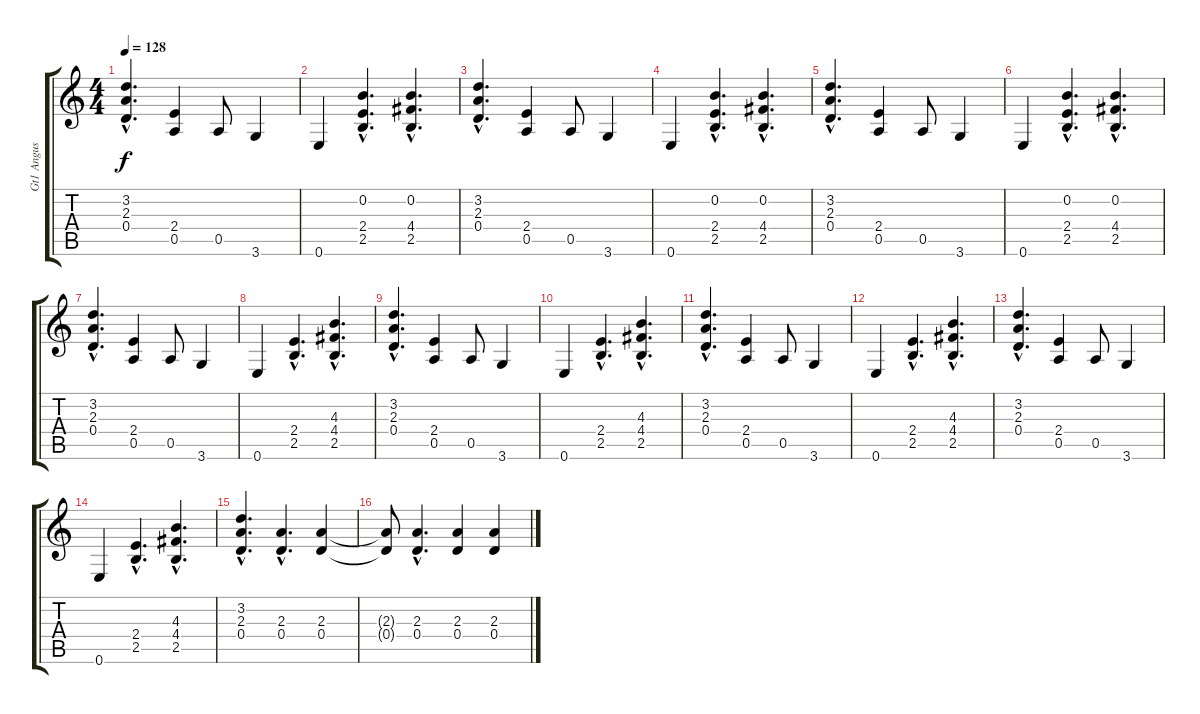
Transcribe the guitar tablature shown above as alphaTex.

\track ("Gt1 Angus" "Gt1 Angus") {instrument distortionguitar}
\staff {score tabs}
\tuning (E4 B3 G3 D3 A2 E2) {hide}
\ts (4 4)
\tempo 128
\clef g2
\ks c
(3.2{hac} 2.3{hac} 0.4{hac}).4{d dy f} (2.4 0.5).4 0.5.8 3.6.4 |
0.6.4 (0.2{hac} 2.4{hac} 2.5{hac}).4{d} (0.2{hac} 4.4{hac} 2.5{hac}).4{d} |
(3.2{hac} 2.3{hac} 0.4{hac}).4{d} (2.4 0.5).4 0.5.8 3.6.4 |
0.6.4 (0.2{hac} 2.4{hac} 2.5{hac}).4{d} (0.2{hac} 4.4{hac} 2.5{hac}).4{d} |
(3.2{hac} 2.3{hac} 0.4{hac}).4{d} (2.4 0.5).4 0.5.8 3.6.4 |
0.6.4 (0.2{hac} 2.4{hac} 2.5{hac}).4{d} (0.2{hac} 4.4{hac} 2.5{hac}).4{d} |
(3.2{hac} 2.3{hac} 0.4{hac}).4{d} (2.4 0.5).4 0.5.8 3.6.4 |
0.6.4 (2.4{hac} 2.5{hac}).4{d} (4.3{hac} 4.4{hac} 2.5{hac}).4{d} |
(3.2{hac} 2.3{hac} 0.4{hac}).4{d} (2.4 0.5).4 0.5.8 3.6.4 |
0.6.4 (2.4{hac} 2.5{hac}).4{d} (4.3{hac} 4.4{hac} 2.5{hac}).4{d} |
(3.2{hac} 2.3{hac} 0.4{hac}).4{d} (2.4 0.5).4 0.5.8 3.6.4 |
0.6.4 (2.4{hac} 2.5{hac}).4{d} (4.3{hac} 4.4{hac} 2.5{hac}).4{d} |
(3.2{hac} 2.3{hac} 0.4{hac}).4{d} (2.4 0.5).4 0.5.8 3.6.4 |
0.6.4 (2.4{hac} 2.5{hac}).4{d} (4.3{hac} 4.4{hac} 2.5{hac}).4{d} |
(3.2{hac} 2.3{hac} 0.4{hac}).4{d} (2.3{hac} 0.4{hac}).4{d} (2.3 0.4).4 |
(2.3{t} 0.4{t}).8 (2.3{hac} 0.4{hac}).4{d} (2.3 0.4).4 (2.3 0.4).4
